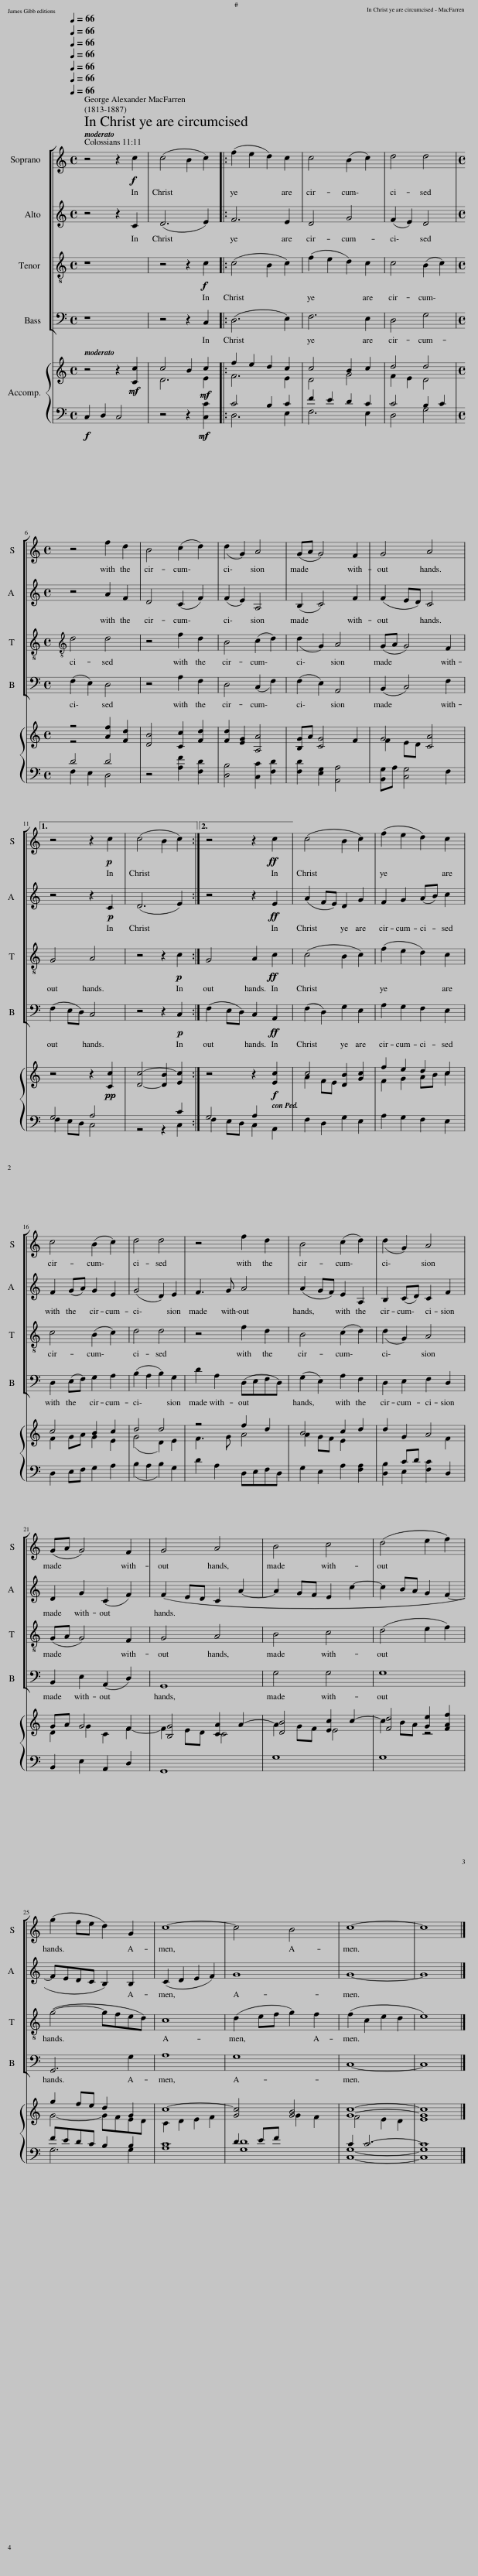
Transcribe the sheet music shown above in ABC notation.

X:1
%%score [ 1 2 3 4 ] { ( 5 6 ) | ( 7 8 ) }
L:1/8
Q:1/4=66
M:4/4
I:linebreak $
K:C
V:1 treble
V:2 treble
V:3 treble-8
V:4 bass
V:5 treble
V:6 treble
V:7 bass
V:8 bass
V:1
 z4 z2!f! c2 | (c4 B2 c2) |: (f2 e2 d2) c2 | c4 (B2 c2) | d4 d4 |$ %5
[M:4/4] z4 f2 d2 | B4 (c2 d2) | (d2 G2) A4 | (GA G4) F2 | G4 A4 |1$ %10
 z4 z2!p! c2 | (c4 B2 c2) :|2 z4 z2!ff! c2 || (c4 B2 c2) | (f2 e2 d2) c2 |$ %15
 c4 (B2 c2) | d4 d4 | z4 f2 d2 | B4 (c2 d2) | (d2 G2) A4 |$ %20
 (GA G4) F2 | G4 A4 | B4 c4 | (d4 e2 f2) |$ (g2 fe d2) G2 | %25
 c8- | c4 B4 | c8- | c8 |] %29
V:2
 z4 z2 C2 | (D6 E2) |: F6 E2 | D4 G4 | (F2 E2) D4 |$ %5
[M:4/4] z4 A2 F2 | D4 (C2 F2) | (F2 E2) A,4 | (B,2 C4) F2 | (F2 ED) C4 |1$ %10
 z4 z2!p! C2 | (D6 E2) :|2 z4 z2!ff! E2 || (A2 FE) D2 G2 | F2 G2 (AB) c2 |$ %15
 F2 (GA) G2 E2 | (G4 D2) E2 | F3 G A4 | (A2 GF) E2 A,2 | B,2 (CD) C2 F2 |$ %20
 D2 G2 (C2 F2) | (F2 ED C2 A2- | A2 GF E2 c2- | c2 BA G2 F2- |$ FEDC B,2) B,2 | %25
 (C2 D2 E2 F2) | G8 | G8- | G8 |] %29
V:3
 z8 | z4 z2!f! c2 |: (c4 B2 c2) | (f2 e2 d2) c2 | c4 (B2 c2) |$ %5
[M:4/4][K:treble-8] d4 d4 | z4 f2 d2 | B4 (c2 d2) | (d2 G2) A4 | (GA G4) F2 |1$ %10
 G4 A4 | z4 z2!p! c2 :|2 G4 A2!ff! c2 || (c4 B2 c2) | (f2 e2 d2) c2 |$ %15
 c4 (B2 c2) | d4 d4 | z4 f2 d2 | B4 (c2 d2) | (d2 G2) A4 |$ %20
 (GA G4) F2 | G4 A4 | B4 c4 | (d4 e2 f2) |$ (g4- gfed) | %25
 c8 | (d2 ef g2) f2 | (f2 c2 e2 d2 | e8) |] %29
V:4
 z8 | z4 z2 C,2 |: (D,6 E,2) | F,6 E,2 | D,4 G,4 |$ %5
[M:4/4] (F,2 E,2) D,4 | z4 A,2 F,2 | D,4 (C,2 F,2) | (F,2 E,2) A,,4 | (B,,2 C,4) F,2 |1$ %10
 (F,2 E,D,) C,4 | z4 z2!p! C,2 :|2 (F,2 E,D,) C,2!ff! A,,2 || (F,2 D,2) G,2 E,2 | A,2 G,2 F,2 E,2 |$ %15
 D,2 (E,F,) G,2 A,2 | (B,2 A,2 B,2) G,2 | D2 A,2 (D,E,F,D,) | (G,2 E,2) A,2 F,2 | D,2 E,2 F,2 D,2 |$ %20
 B,,2 E,2 (A,,2 D,2) | G,,8 | G,4 G,4 | G,8 |$ G,,6 G,2 | %25
 A,8 | G,8 | C,8- | C,8 |] %29
V:5
 z4 z2!mf! [Cc]2 | c4 B2!mf! c2 |: f2 e2 d2 c2 | c4 B2 c2 | d4 d4 |$ %5
[M:4/4] z4 [Af]2 [Fd]2 | [DB]4 [Cc]2 [Fd]2 | [Fd]2 [EG]2 [A,A]4 | [B,G]A [CG]4 F2 | G4 [CA]4 |1$ %10
 z4 z2!pp! [Cc]2 | [Dc]4- [DB]2 [Ec]2 :|2 z4 z2!f! [Ec]2 || c4 [DB]2 [Gc]2 | f2 e2 d2 c2 |$ %15
 c4 B2 c2 | d4 d4 | z4 f2 d2 | B4 c2 d2 | d2 G2 A4 |$ %20
 GA G4 F2 | [B,G]4 C4 | [DB]4 E4 | [Fd]4 [Ge]2 [FAf]2 |$ g2 fe d2 G2 | %25
 c8- | [Gc]4 [GB]4 | [Gc]8- | [EGc]8 |] %29
V:6
 x8 | D6 E2 |: F6 E2 | D4 G4 | F2 E2 D4 |$ %5
[M:4/4] z4 x4 | x8 | x8 | x8 | F2 ED x4 |1$ %10
 x8 | x8 :|2 x8 || A2 FE x4 | F2 G2 AB c2 |$ %15
 F2 GA G2 E2 | (G4 D2) E2 | F3 G A4 | A2 GF E2 x2 | x6 F2 |$ %20
 D2 G2 C2 F2- | F2 ED [CA]2 A2- | A2 GF [Ec]2 c2- | c2 BA z4 |$ G4- GFED | %25
 C2 D2 E2 F2 | x4 G2 F2 | F4 E2 D2 | x8 |] %29
V:7
!f! C,2 D,2 C,4 | z4 z2!mf! [C,C]2 |: C4 B,2 C2 | F2 E2 D2 C2 | C4 B,2 C2 |$ %5
[M:4/4] D4 D4 | z4 [A,F]2 [F,D]2 | [D,B,]4 [C,C]2 [F,D]2 | [F,D]2 [E,G,]2 [A,,A,]4 | x8 |1$ %10
 G,4 A,4 | x4 x2 C2 :|2 G,4 A,2 x2 || x8 | x8 |$ %15
 x8 | x8 | x8 | x8 | x2 CD x4 |$ %20
 B,,2 E,2 A,,2 D,2 | G,,8 | G,8 | G,8 |$ FEDC B,2 B,2 | %25
 x2 x6 | D2 EF x4 | C2 C6- | C8 |] %29
V:8
 x8 | x8 |: D,6 E,2 | F,6 E,2 | D,4 G,4 |$ %5
[M:4/4] F,2 E,2 D,4 | x8 | x8 | x8 | [B,,G,]A, [C,G,]4 F,2 |1$ %10
 F,2 E,D, C,4 | z4 z2 C,2 :|2 F,2 E,D, C,2 A,,2 || F,2 D,2 G,2 E,2 | A,2 G,2 F,2 E,2 |$ %15
 D,2 E,F, G,2 A,2 | (B,2 A,2 B,2) G,2 | D2 A,2 D,E,F,D, | G,2 E,2 A,2 [F,A,]2 | [D,B,]2 E,2 [F,C]2 D,2 |$ %20
 x8 | x8 | x8 | x8 |$ G,6 G,2 | %25
 [A,C]8 | [G,D]8 | [C,G,]8- | [C,G,]8 |] %29
